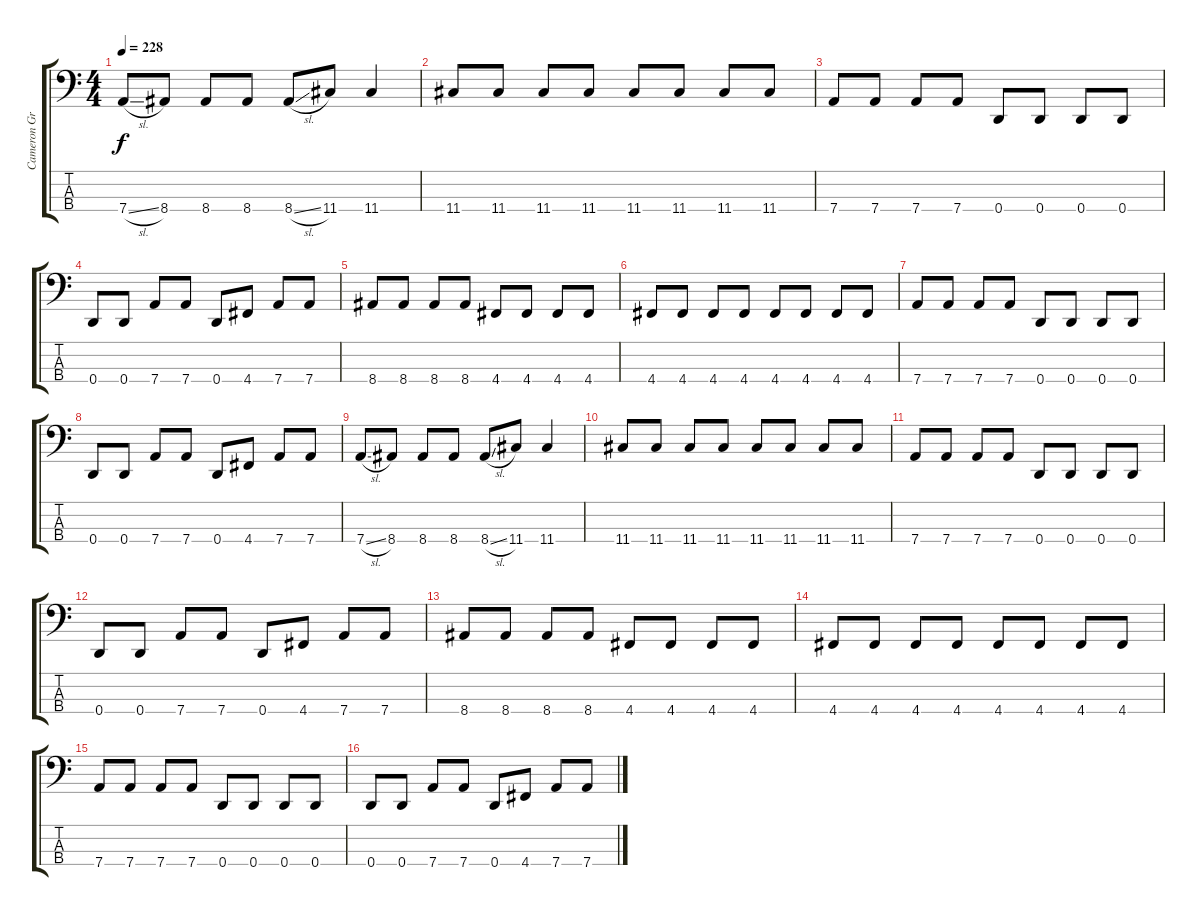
\track ("Cameron Grant" "Cameron Gr") {instrument electricbasspick}
\staff {score tabs}
\tuning (G2 D2 A1 D1) {hide}
\ts (4 4)
\tempo 228
\clef f4
\ks c
7.4{sl}.8{dy f} 8.4.8 8.4.8 8.4.8 8.4{sl}.8 11.4.8 11.4.4 |
11.4.8 11.4.8 11.4.8 11.4.8 11.4.8 11.4.8 11.4.8 11.4.8 |
7.4.8 7.4.8 7.4.8 7.4.8 0.4.8 0.4.8 0.4.8 0.4.8 |
0.4.8 0.4.8 7.4.8 7.4.8 0.4.8 4.4.8 7.4.8 7.4.8 |
8.4.8 8.4.8 8.4.8 8.4.8 4.4.8 4.4.8 4.4.8 4.4.8 |
4.4.8 4.4.8 4.4.8 4.4.8 4.4.8 4.4.8 4.4.8 4.4.8 |
7.4.8 7.4.8 7.4.8 7.4.8 0.4.8 0.4.8 0.4.8 0.4.8 |
0.4.8 0.4.8 7.4.8 7.4.8 0.4.8 4.4.8 7.4.8 7.4.8 |
7.4{sl}.8 8.4.8 8.4.8 8.4.8 8.4{sl}.8 11.4.8 11.4.4 |
11.4.8 11.4.8 11.4.8 11.4.8 11.4.8 11.4.8 11.4.8 11.4.8 |
7.4.8 7.4.8 7.4.8 7.4.8 0.4.8 0.4.8 0.4.8 0.4.8 |
0.4.8 0.4.8 7.4.8 7.4.8 0.4.8 4.4.8 7.4.8 7.4.8 |
8.4.8 8.4.8 8.4.8 8.4.8 4.4.8 4.4.8 4.4.8 4.4.8 |
4.4.8 4.4.8 4.4.8 4.4.8 4.4.8 4.4.8 4.4.8 4.4.8 |
7.4.8 7.4.8 7.4.8 7.4.8 0.4.8 0.4.8 0.4.8 0.4.8 |
0.4.8 0.4.8 7.4.8 7.4.8 0.4.8 4.4.8 7.4.8 7.4.8
